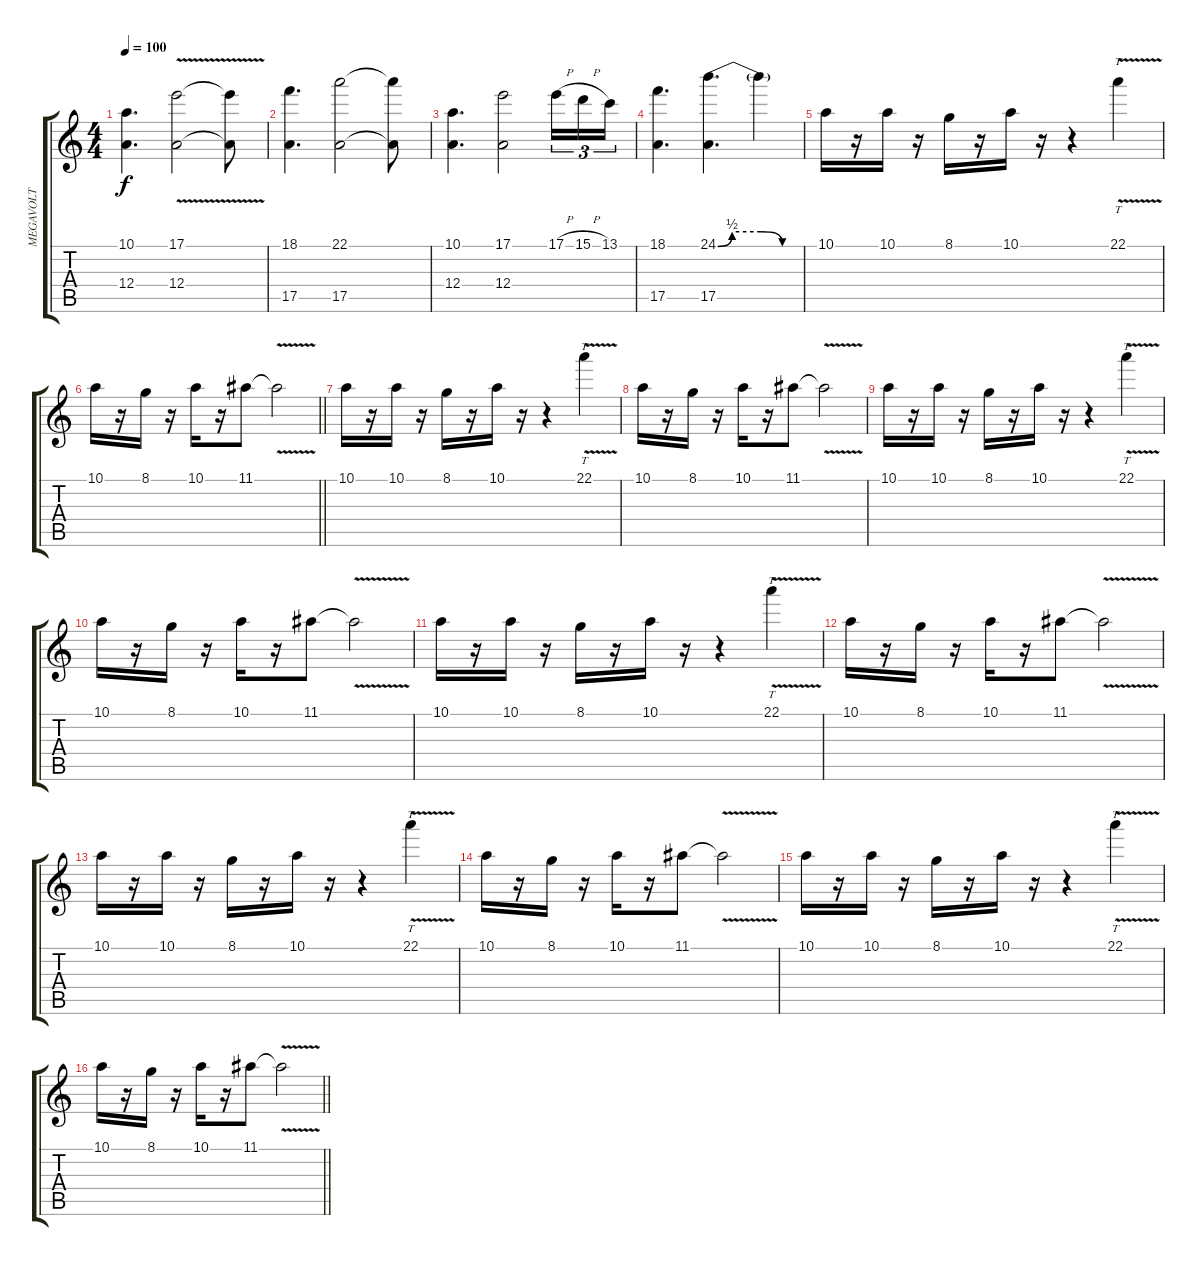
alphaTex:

\track ("MEGAVOLT" "MEGAVOLT") {instrument distortionguitar}
\staff {score tabs}
\tuning (B3 Gb3 D3 A2 E2 B1) {hide}
\ts (4 4)
\tempo 100
\clef g2
\ks c
(10.1 12.4).4{d dy f} (17.1{v} 12.4).2 (17.1{t} 12.4{t}).8 |
(18.1 17.5).4{d} (22.1 17.5).2 (22.1{t} 17.5{t}).8 |
(10.1 12.4).4{d} (17.1 12.4).2 17.1{h}.16{tu (3 2)} 15.1{h}.16{tu (3 2)} 13.1.16{tu (3 2)} |
(18.1 17.5).4{d} (24.1{be (custom 0 0 10 2 20 2 30 2 45 0 60 0)} 17.5).4{d} 24.1{t}.4 |
10.1.16 r.16 10.1.16 r.16 8.1.16 r.16 10.1.16 r.16 r.4 22.1{v}.4{tt} |
\barLineRight lightlight
10.1.16 r.16 8.1.16 r.16 10.1.16 r.16 11.1.8 11.1{v t}.2 |
10.1.16 r.16 10.1.16 r.16 8.1.16 r.16 10.1.16 r.16 r.4 22.1{v}.4{tt} |
10.1.16 r.16 8.1.16 r.16 10.1.16 r.16 11.1.8 11.1{v t}.2 |
10.1.16 r.16 10.1.16 r.16 8.1.16 r.16 10.1.16 r.16 r.4 22.1{v}.4{tt} |
10.1.16 r.16 8.1.16 r.16 10.1.16 r.16 11.1.8 11.1{v t}.2 |
10.1.16 r.16 10.1.16 r.16 8.1.16 r.16 10.1.16 r.16 r.4 22.1{v}.4{tt} |
10.1.16 r.16 8.1.16 r.16 10.1.16 r.16 11.1.8 11.1{v t}.2 |
10.1.16 r.16 10.1.16 r.16 8.1.16 r.16 10.1.16 r.16 r.4 22.1{v}.4{tt} |
10.1.16 r.16 8.1.16 r.16 10.1.16 r.16 11.1.8 11.1{v t}.2 |
10.1.16 r.16 10.1.16 r.16 8.1.16 r.16 10.1.16 r.16 r.4 22.1{v}.4{tt} |
\barLineRight lightlight
10.1.16 r.16 8.1.16 r.16 10.1.16 r.16 11.1.8 11.1{v t}.2
